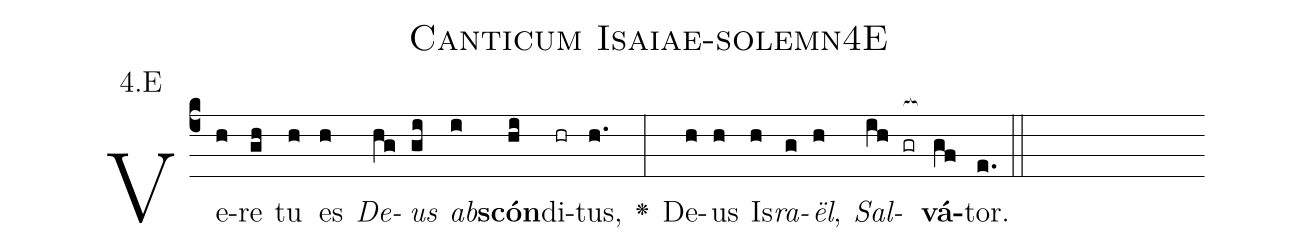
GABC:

name: Canticum Isaiae-solemn4E;
annotation: 4.E;
%%
(c4)Ve(h)re(gh) tu(h) es(h) <i>De</i>(hg)<i>us</i>(gi) <i>ab</i>(i)<b>scón</b>(hi)di(hr)tus,(h.) <v>\greheightstar</v>(:) De(h)us(h) Is(h)<i>ra</i>(g)<i>ël</i>,(h) <i>Sal</i>(ih gr[ocb:1{])<b>vá</b>(gf[ocb:0}])tor.(e.) (::)


%E(h) u(g) o(h) u(ih) a(gf) e.(e.) (::)
